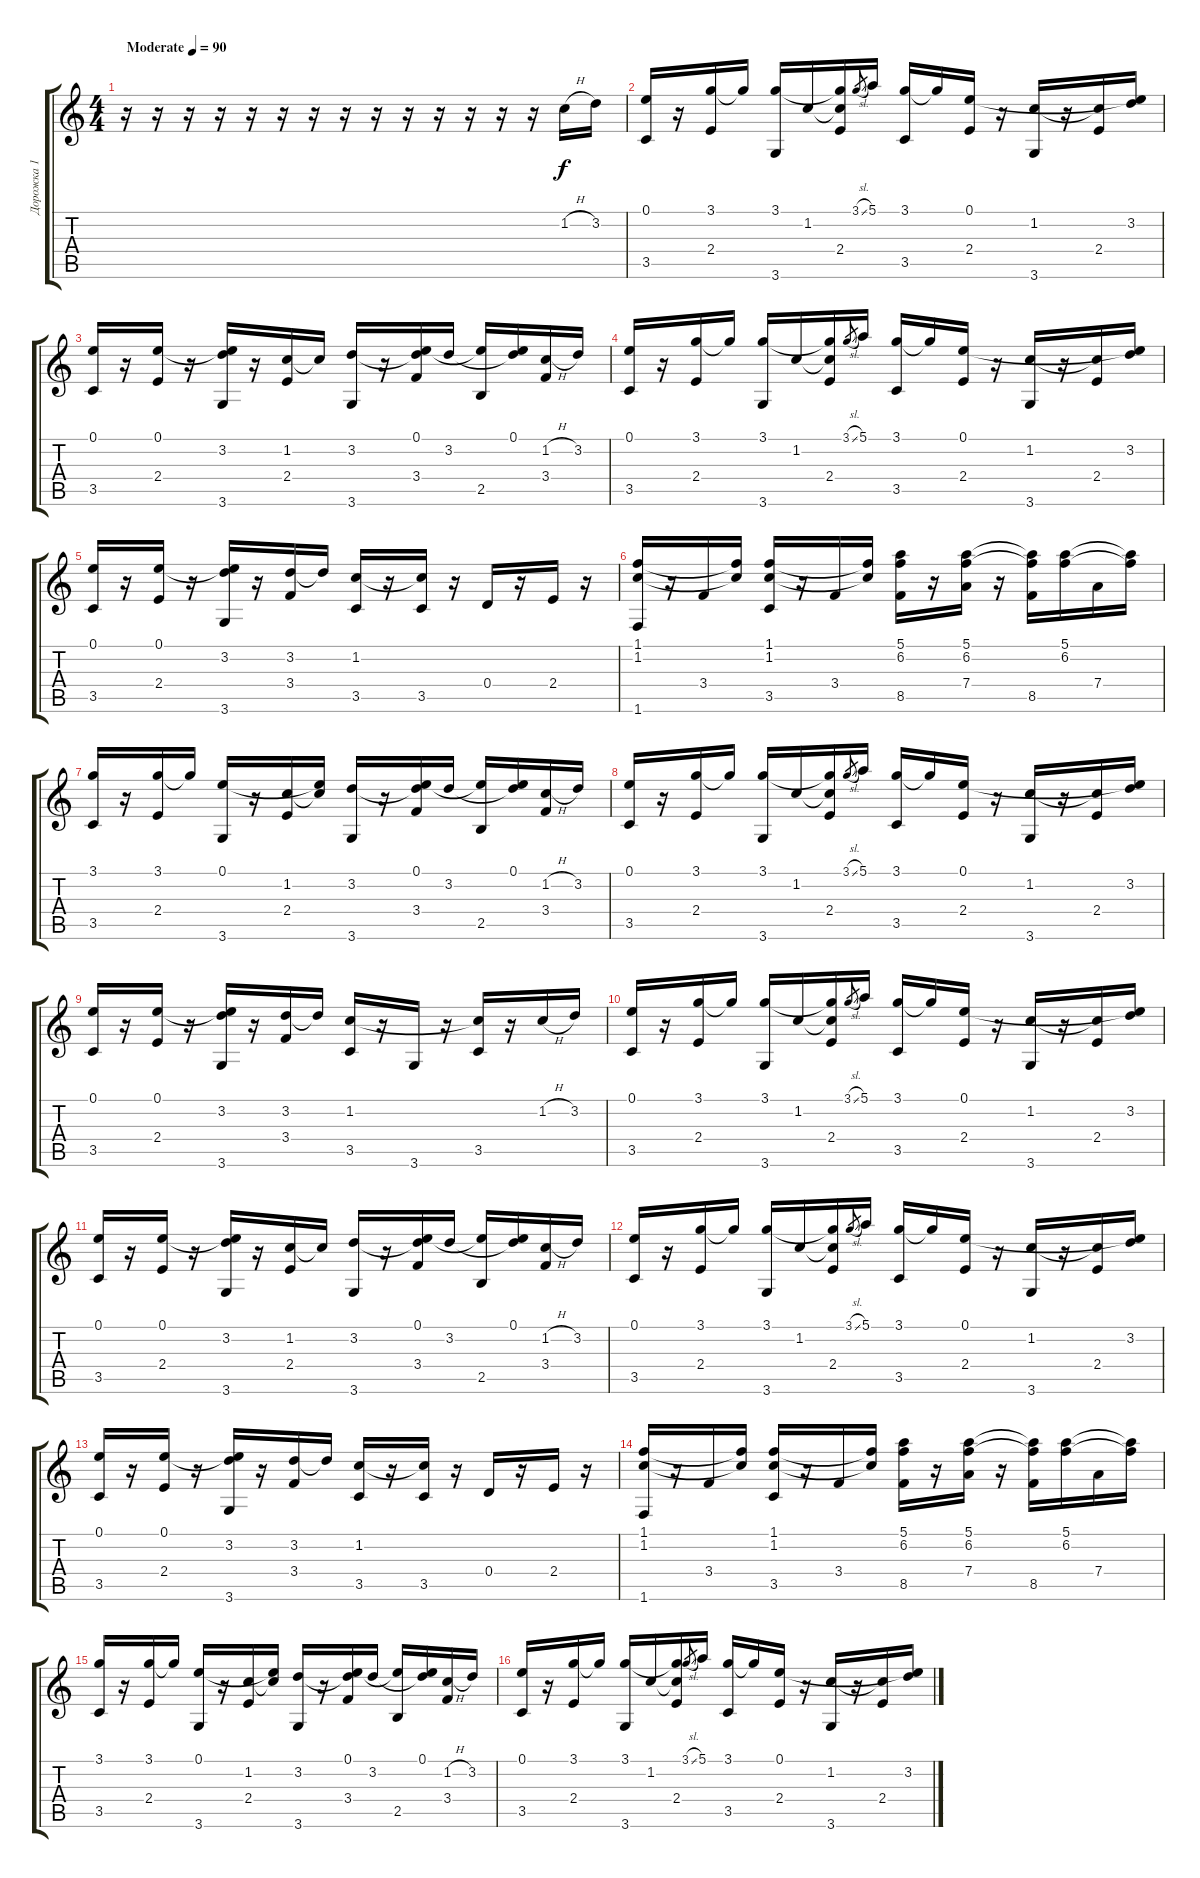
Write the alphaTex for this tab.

\track ("Дорожка 1" "Дорожка 1") {instrument acousticguitarsteel}
\staff {score tabs}
\tuning (E4 B3 G3 D3 A2 E2) {hide}
\ts (4 4)
\tempo (90 "Moderate")
\clef g2
\ks c
r.16{dy f instrument acousticguitarsteel} r.16 r.16 r.16 r.16 r.16 r.16 r.16 r.16 r.16 r.16 r.16 r.16 r.16 1.2{h}.16 3.2.16 |
(0.1 3.5).16 r.16 (3.1 2.4).16 3.1{t}.16 (3.1 3.6).16 1.2.16 (3.1{t} 1.2{t} 2.4).16 3.1{sl}.8{gr} 5.1.16 (3.1 3.5).16 3.1{t}.16 (0.1 2.4).16 r.16 (1.2 3.6).16 r.16 (1.2{t} 2.4).16 (0.1{t} 3.2).16 |
(0.1 3.5).16 r.16 (0.1 2.4).16 r.16 (0.1{t} 3.2 3.6).16 r.16 (1.2 2.4).16 1.2{t}.16 (3.2 3.6).16 r.16 (0.1 3.2{t} 3.4).16 3.2.16 (0.1{t} 2.5).16 (0.1 3.2{t}).16 (1.2{h} 3.4).16 3.2.16 |
(0.1 3.5).16 r.16 (3.1 2.4).16 3.1{t}.16 (3.1 3.6).16 1.2.16 (3.1{t} 1.2{t} 2.4).16 3.1{sl}.8{gr} 5.1.16 (3.1 3.5).16 3.1{t}.16 (0.1 2.4).16 r.16 (1.2 3.6).16 r.16 (1.2{t} 2.4).16 (0.1{t} 3.2).16 |
(0.1 3.5).16 r.16 (0.1 2.4).16 r.16 (0.1{t} 3.2 3.6).16 r.16 (3.2 3.4).16 3.2{t}.16 (1.2 3.5).16 r.16 (1.2{t} 3.5).16 r.16 0.4.16 r.16 2.4.16 r.16 |
(1.1 1.2 1.6).16 r.16 3.4.16 (1.1{t} 1.2{t}).16 (1.1 1.2 3.5).16 r.16 3.4.16 (1.1{t} 1.2{t}).16 (5.1 6.2 8.5).16 r.16 (5.1 6.2 7.4).16 r.16 (5.1{t} 6.2{t} 8.5).16 (5.1 6.2).16 7.4.16 (5.1{t} 6.2{t}).16 |
(3.1 3.5).16 r.16 (3.1 2.4).16 3.1{t}.16 (0.1 3.6).16 r.16 (1.2 2.4).16 (0.1{t} 1.2{t}).16 (3.2 3.6).16 r.16 (0.1 3.2{t} 3.4).16 3.2.16 (0.1{t} 2.5).16 (0.1 3.2{t}).16 (1.2{h} 3.4).16 3.2.16 |
(0.1 3.5).16 r.16 (3.1 2.4).16 3.1{t}.16 (3.1 3.6).16 1.2.16 (3.1{t} 1.2{t} 2.4).16 3.1{sl}.8{gr} 5.1.16 (3.1 3.5).16 3.1{t}.16 (0.1 2.4).16 r.16 (1.2 3.6).16 r.16 (1.2{t} 2.4).16 (0.1{t} 3.2).16 |
(0.1 3.5).16 r.16 (0.1 2.4).16 r.16 (0.1{t} 3.2 3.6).16 r.16 (3.2 3.4).16 3.2{t}.16 (1.2 3.5).16 r.16 3.6.16 r.16 (1.2{t} 3.5).16 r.16 1.2{h}.16 3.2.16 |
(0.1 3.5).16 r.16 (3.1 2.4).16 3.1{t}.16 (3.1 3.6).16 1.2.16 (3.1{t} 1.2{t} 2.4).16 3.1{sl}.8{gr} 5.1.16 (3.1 3.5).16 3.1{t}.16 (0.1 2.4).16 r.16 (1.2 3.6).16 r.16 (1.2{t} 2.4).16 (0.1{t} 3.2).16 |
(0.1 3.5).16 r.16 (0.1 2.4).16 r.16 (0.1{t} 3.2 3.6).16 r.16 (1.2 2.4).16 1.2{t}.16 (3.2 3.6).16 r.16 (0.1 3.2{t} 3.4).16 3.2.16 (0.1{t} 2.5).16 (0.1 3.2{t}).16 (1.2{h} 3.4).16 3.2.16 |
(0.1 3.5).16 r.16 (3.1 2.4).16 3.1{t}.16 (3.1 3.6).16 1.2.16 (3.1{t} 1.2{t} 2.4).16 3.1{sl}.8{gr} 5.1.16 (3.1 3.5).16 3.1{t}.16 (0.1 2.4).16 r.16 (1.2 3.6).16 r.16 (1.2{t} 2.4).16 (0.1{t} 3.2).16 |
(0.1 3.5).16 r.16 (0.1 2.4).16 r.16 (0.1{t} 3.2 3.6).16 r.16 (3.2 3.4).16 3.2{t}.16 (1.2 3.5).16 r.16 (1.2{t} 3.5).16 r.16 0.4.16 r.16 2.4.16 r.16 |
(1.1 1.2 1.6).16 r.16 3.4.16 (1.1{t} 1.2{t}).16 (1.1 1.2 3.5).16 r.16 3.4.16 (1.1{t} 1.2{t}).16 (5.1 6.2 8.5).16 r.16 (5.1 6.2 7.4).16 r.16 (5.1{t} 6.2{t} 8.5).16 (5.1 6.2).16 7.4.16 (5.1{t} 6.2{t}).16 |
(3.1 3.5).16 r.16 (3.1 2.4).16 3.1{t}.16 (0.1 3.6).16 r.16 (1.2 2.4).16 (0.1{t} 1.2{t}).16 (3.2 3.6).16 r.16 (0.1 3.2{t} 3.4).16 3.2.16 (0.1{t} 2.5).16 (0.1 3.2{t}).16 (1.2{h} 3.4).16 3.2.16 |
(0.1 3.5).16 r.16 (3.1 2.4).16 3.1{t}.16 (3.1 3.6).16 1.2.16 (3.1{t} 1.2{t} 2.4).16 3.1{sl}.8{gr} 5.1.16 (3.1 3.5).16 3.1{t}.16 (0.1 2.4).16 r.16 (1.2 3.6).16 r.16 (1.2{t} 2.4).16 (0.1{t} 3.2).16
